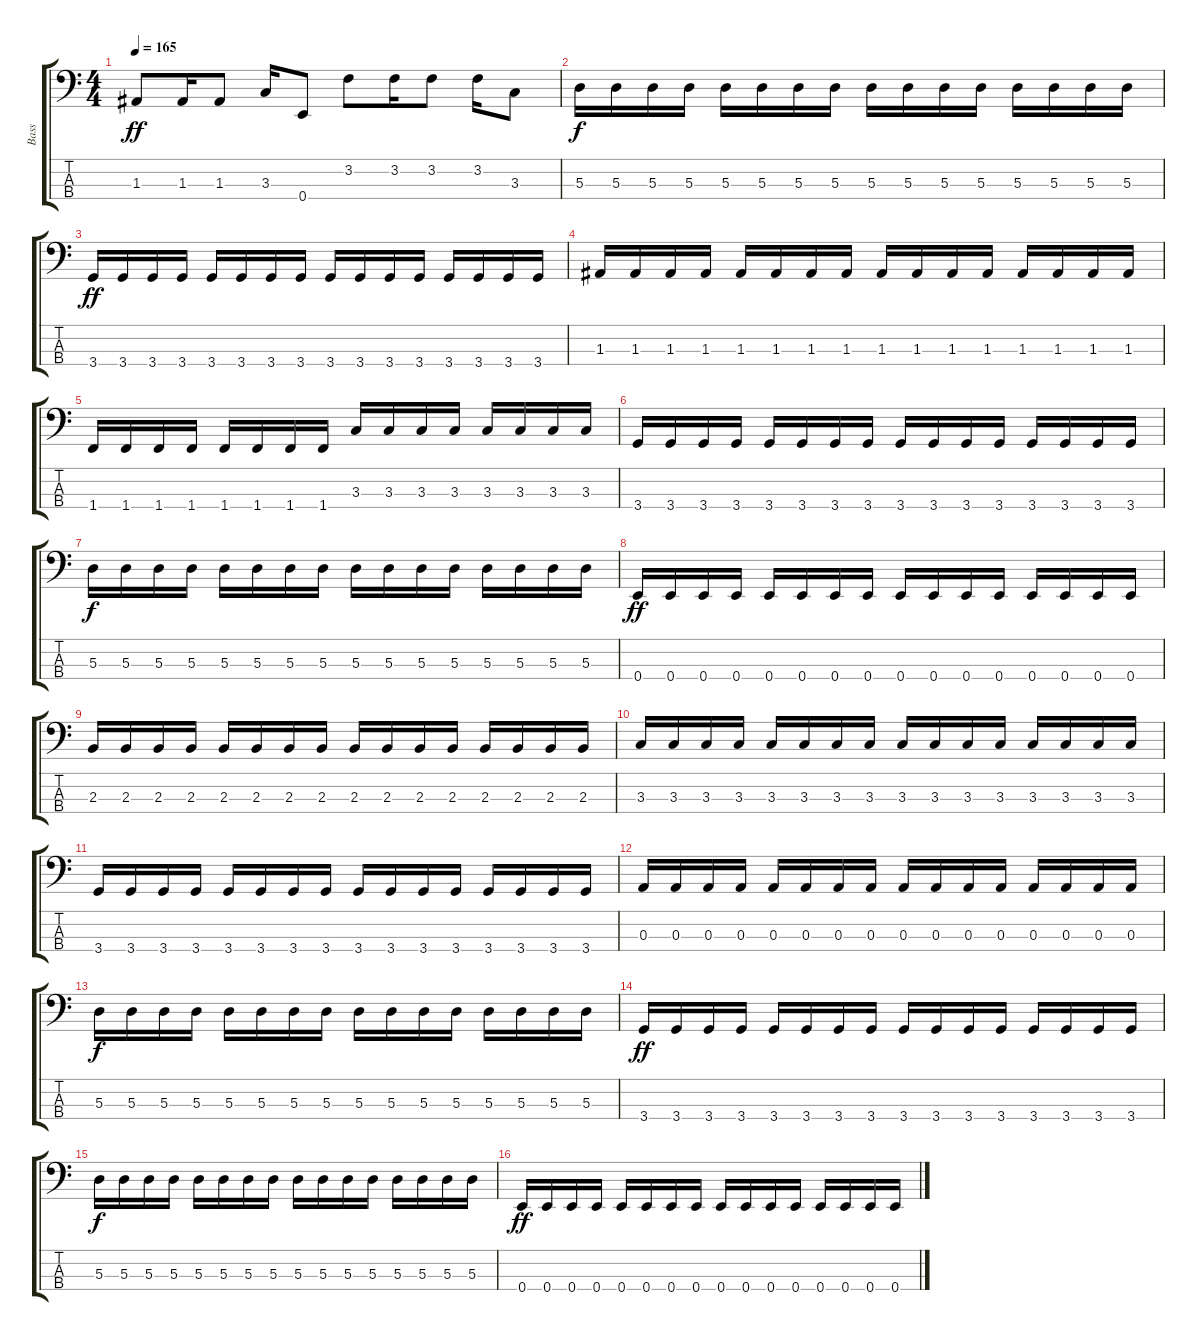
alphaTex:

\track ("Bass " "Bass ") {instrument electricbassfinger}
\staff {score tabs}
\tuning (G2 D2 A1 E1) {hide}
\ts (4 4)
\tempo 165
\clef f4
\ks c
1.3.8{dy ff} 1.3.16 1.3.8 3.3.16 0.4.8 3.2.8 3.2.16 3.2.8 3.2.16 3.3.8 |
5.3.16{dy f} 5.3.16 5.3.16 5.3.16 5.3.16 5.3.16 5.3.16 5.3.16 5.3.16 5.3.16 5.3.16 5.3.16 5.3.16 5.3.16 5.3.16 5.3.16 |
3.4.16{dy ff} 3.4.16 3.4.16 3.4.16 3.4.16 3.4.16 3.4.16 3.4.16 3.4.16 3.4.16 3.4.16 3.4.16 3.4.16 3.4.16 3.4.16 3.4.16 |
1.3.16 1.3.16 1.3.16 1.3.16 1.3.16 1.3.16 1.3.16 1.3.16 1.3.16 1.3.16 1.3.16 1.3.16 1.3.16 1.3.16 1.3.16 1.3.16 |
1.4.16 1.4.16 1.4.16 1.4.16 1.4.16 1.4.16 1.4.16 1.4.16 3.3.16 3.3.16 3.3.16 3.3.16 3.3.16 3.3.16 3.3.16 3.3.16 |
3.4.16 3.4.16 3.4.16 3.4.16 3.4.16 3.4.16 3.4.16 3.4.16 3.4.16 3.4.16 3.4.16 3.4.16 3.4.16 3.4.16 3.4.16 3.4.16 |
5.3.16{dy f} 5.3.16 5.3.16 5.3.16 5.3.16 5.3.16 5.3.16 5.3.16 5.3.16 5.3.16 5.3.16 5.3.16 5.3.16 5.3.16 5.3.16 5.3.16 |
0.4.16{dy ff} 0.4.16 0.4.16 0.4.16 0.4.16 0.4.16 0.4.16 0.4.16 0.4.16 0.4.16 0.4.16 0.4.16 0.4.16 0.4.16 0.4.16 0.4.16 |
2.3.16 2.3.16 2.3.16 2.3.16 2.3.16 2.3.16 2.3.16 2.3.16 2.3.16 2.3.16 2.3.16 2.3.16 2.3.16 2.3.16 2.3.16 2.3.16 |
3.3.16 3.3.16 3.3.16 3.3.16 3.3.16 3.3.16 3.3.16 3.3.16 3.3.16 3.3.16 3.3.16 3.3.16 3.3.16 3.3.16 3.3.16 3.3.16 |
3.4.16 3.4.16 3.4.16 3.4.16 3.4.16 3.4.16 3.4.16 3.4.16 3.4.16 3.4.16 3.4.16 3.4.16 3.4.16 3.4.16 3.4.16 3.4.16 |
0.3.16 0.3.16 0.3.16 0.3.16 0.3.16 0.3.16 0.3.16 0.3.16 0.3.16 0.3.16 0.3.16 0.3.16 0.3.16 0.3.16 0.3.16 0.3.16 |
5.3.16{dy f} 5.3.16 5.3.16 5.3.16 5.3.16 5.3.16 5.3.16 5.3.16 5.3.16 5.3.16 5.3.16 5.3.16 5.3.16 5.3.16 5.3.16 5.3.16 |
3.4.16{dy ff} 3.4.16 3.4.16 3.4.16 3.4.16 3.4.16 3.4.16 3.4.16 3.4.16 3.4.16 3.4.16 3.4.16 3.4.16 3.4.16 3.4.16 3.4.16 |
5.3.16{dy f} 5.3.16 5.3.16 5.3.16 5.3.16 5.3.16 5.3.16 5.3.16 5.3.16 5.3.16 5.3.16 5.3.16 5.3.16 5.3.16 5.3.16 5.3.16 |
0.4.16{dy ff} 0.4.16 0.4.16 0.4.16 0.4.16 0.4.16 0.4.16 0.4.16 0.4.16 0.4.16 0.4.16 0.4.16 0.4.16 0.4.16 0.4.16 0.4.16
